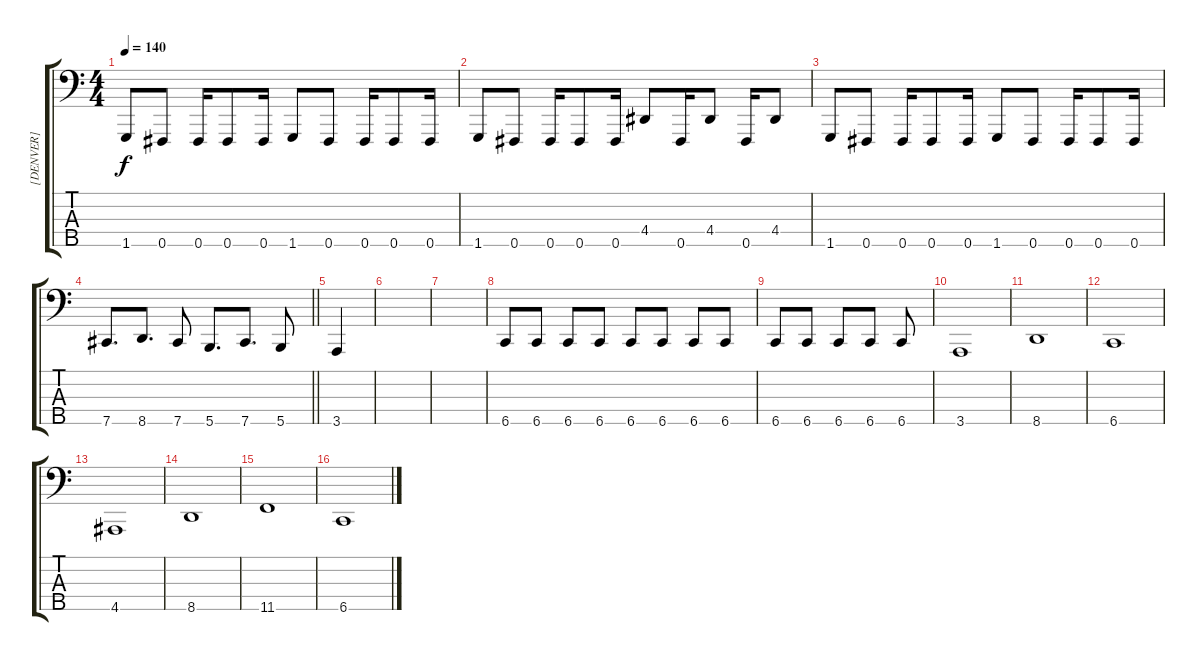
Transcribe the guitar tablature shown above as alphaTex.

\track ("[DENVER]" "[DENVER]") {instrument electricbassfinger}
\staff {score tabs}
\tuning (D2 A1 E1 B0 Gb0) {hide}
\ts (4 4)
\tempo 140
\clef f4
\ks c
1.5.8{dy f} 0.5.8 0.5.16 0.5.8 0.5.16 1.5.8 0.5.8 0.5.16 0.5.8 0.5.16 |
1.5.8 0.5.8 0.5.16 0.5.8 0.5.16 4.4.8 0.5.16 4.4.8 0.5.16 4.4.8 |
1.5.8 0.5.8 0.5.16 0.5.8 0.5.16 1.5.8 0.5.8 0.5.16 0.5.8 0.5.16 |
\barLineRight lightlight
7.5.8{d} 8.5.8{d} 7.5.8 5.5.8{d} 7.5.8{d} 5.5.8 |
3.5.4 |
|
|
6.5.8 6.5.8 6.5.8 6.5.8 6.5.8 6.5.8 6.5.8 6.5.8 |
6.5.8 6.5.8 6.5.8 6.5.8 6.5.8 |
3.5.1 |
8.5.1 |
6.5.1 |
4.5.1 |
8.5.1 |
11.5.1 |
6.5.1
